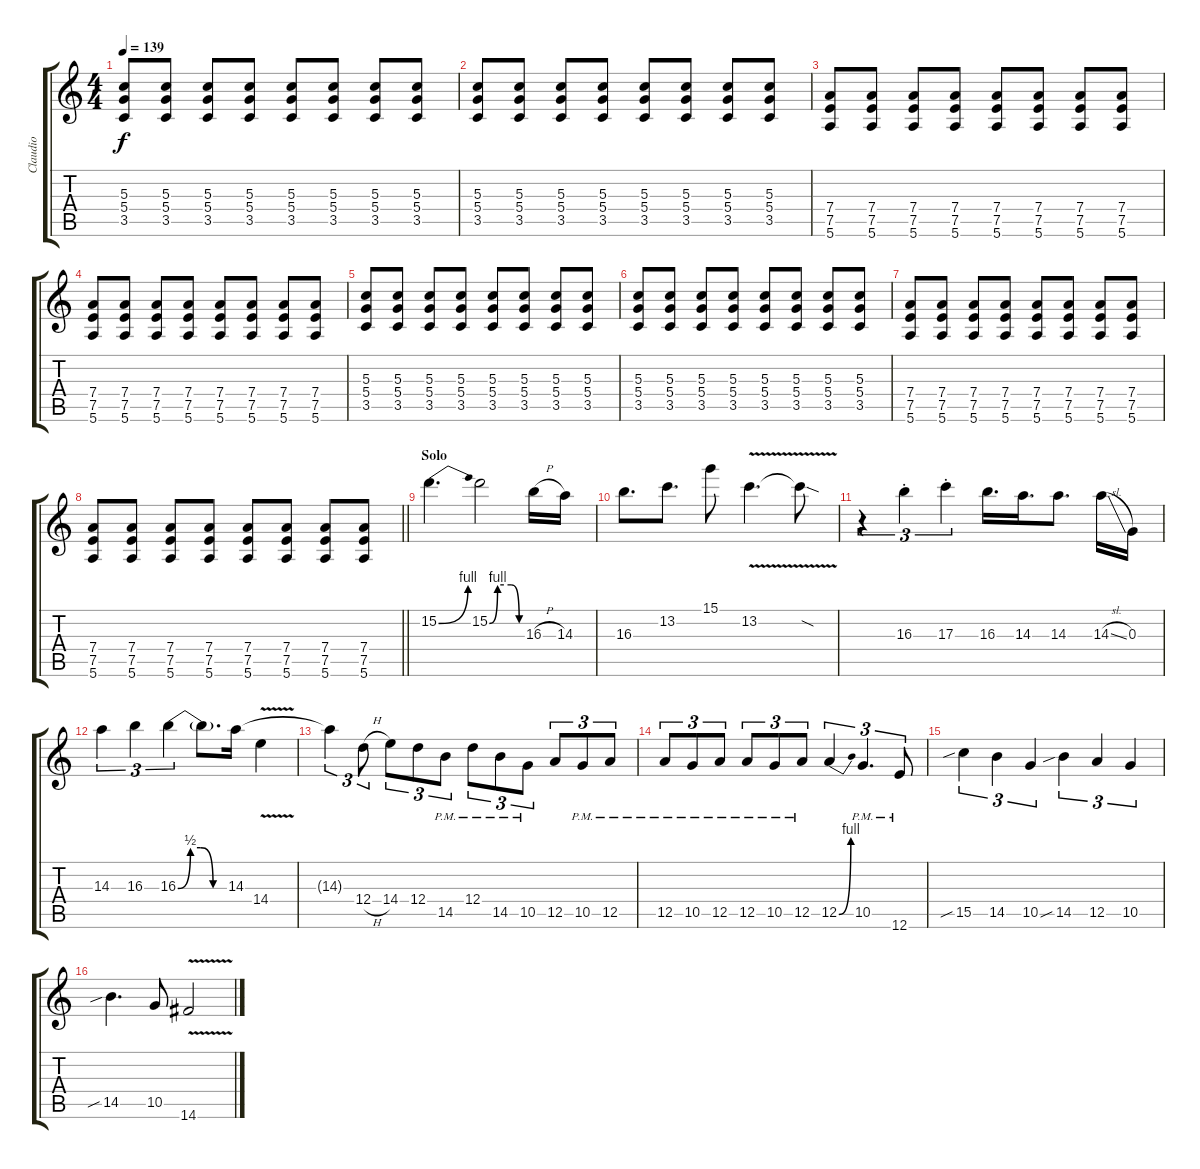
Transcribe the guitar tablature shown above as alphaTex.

\track ("Claudio" "Claudio") {instrument overdrivenguitar}
\staff {score tabs}
\tuning (E4 B3 G3 D3 A2 E2) {hide}
\ts (4 4)
\tempo 139
\clef g2
\ks c
(5.3 5.4 3.5).8{dy f} (5.3 5.4 3.5).8 (5.3 5.4 3.5).8 (5.3 5.4 3.5).8 (5.3 5.4 3.5).8 (5.3 5.4 3.5).8 (5.3 5.4 3.5).8 (5.3 5.4 3.5).8 |
(5.3 5.4 3.5).8 (5.3 5.4 3.5).8 (5.3 5.4 3.5).8 (5.3 5.4 3.5).8 (5.3 5.4 3.5).8 (5.3 5.4 3.5).8 (5.3 5.4 3.5).8 (5.3 5.4 3.5).8 |
(7.4 7.5 5.6).8 (7.4 7.5 5.6).8 (7.4 7.5 5.6).8 (7.4 7.5 5.6).8 (7.4 7.5 5.6).8 (7.4 7.5 5.6).8 (7.4 7.5 5.6).8 (7.4 7.5 5.6).8 |
(7.4 7.5 5.6).8 (7.4 7.5 5.6).8 (7.4 7.5 5.6).8 (7.4 7.5 5.6).8 (7.4 7.5 5.6).8 (7.4 7.5 5.6).8 (7.4 7.5 5.6).8 (7.4 7.5 5.6).8 |
(5.3 5.4 3.5).8 (5.3 5.4 3.5).8 (5.3 5.4 3.5).8 (5.3 5.4 3.5).8 (5.3 5.4 3.5).8 (5.3 5.4 3.5).8 (5.3 5.4 3.5).8 (5.3 5.4 3.5).8 |
(5.3 5.4 3.5).8 (5.3 5.4 3.5).8 (5.3 5.4 3.5).8 (5.3 5.4 3.5).8 (5.3 5.4 3.5).8 (5.3 5.4 3.5).8 (5.3 5.4 3.5).8 (5.3 5.4 3.5).8 |
(7.4 7.5 5.6).8 (7.4 7.5 5.6).8 (7.4 7.5 5.6).8 (7.4 7.5 5.6).8 (7.4 7.5 5.6).8 (7.4 7.5 5.6).8 (7.4 7.5 5.6).8 (7.4 7.5 5.6).8 |
\barLineRight lightlight
(7.4 7.5 5.6).8 (7.4 7.5 5.6).8 (7.4 7.5 5.6).8 (7.4 7.5 5.6).8 (7.4 7.5 5.6).8 (7.4 7.5 5.6).8 (7.4 7.5 5.6).8 (7.4 7.5 5.6).8 |
\section ("" "Solo")
15.2{be (bend 0 0 60 4)}.4{d} 15.2{be (custom 0 0 15 4 40 4 55 0 60 0)}.2 16.3{h}.16 14.3.16 |
16.3.8{d} 13.2.8{d} 15.1.8 13.2{v}.4{d} 13.2{sod t}.8 |
r.4{tu (3 2)} 16.3{st}.4{tu (3 2)} 17.3{st}.4{tu (3 2)} 16.3.16{d} 14.3.16{d} 14.3.8{d} 14.3{sl}.16 0.3.16 |
14.3.4{tu (3 2)} 16.3.4{tu (3 2)} 16.3{be (custom 0 0 15 2 27 2 42 0 45 0 51 0 57 0 60 0)}.4{tu (3 2)} 16.3{t}.8{d} 14.3.16 14.4{v}.4 |
14.3{t}.4{tu (3 2)} 12.4{h}.8{tu (3 2)} 14.4.8{tu (3 2)} 12.4.8{tu (3 2)} 14.5{pm}.8{tu (3 2)} 12.4{pm}.8{tu (3 2)} 14.5{pm}.8{tu (3 2)} 10.5{pm}.8{tu (3 2)} 12.5.8{tu (3 2)} 10.5{pm}.8{tu (3 2)} 12.5{pm}.8{tu (3 2)} |
12.5{pm}.8{tu (3 2)} 10.5{pm}.8{tu (3 2)} 12.5{pm}.8{tu (3 2)} 12.5{pm}.8{tu (3 2)} 10.5{pm}.8{tu (3 2)} 12.5{pm}.8{tu (3 2)} 12.5{be (bend 0 0 60 4)}.4{tu (3 2)} 10.5{pm}.4{d tu (3 2)} 12.6{pm}.8{tu (3 2)} |
15.5{sib}.4{tu (3 2)} 14.5.4{tu (3 2)} 10.5.4{tu (3 2)} 14.5{sib}.4{tu (3 2)} 12.5.4{tu (3 2)} 10.5.4{tu (3 2)} |
14.5{sib}.4{d} 10.5.8 14.6{v}.2
